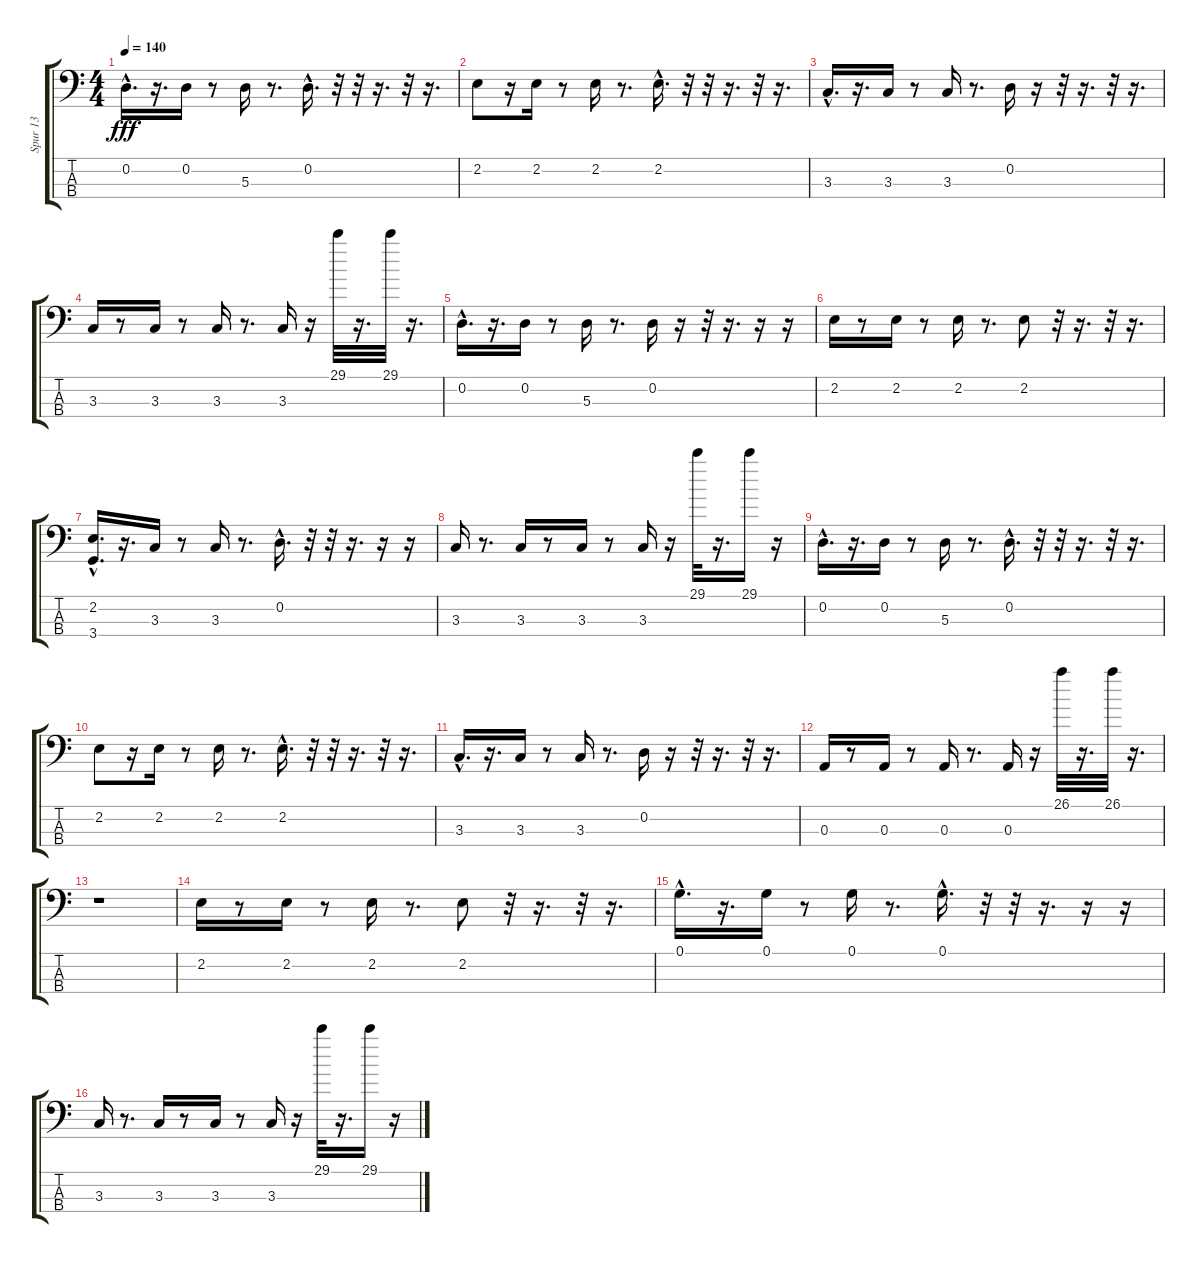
\track ("Spur 13" "Spur 13") {instrument synthbass1}
\staff {score tabs}
\tuning (G2 D2 A1 E1) {hide}
\ts (4 4)
\tempo 140
\clef f4
\ks c
0.2{hac}.16{d dy fff} r.16{d} 0.2.16 r.8 5.3.16 r.8{d} 0.2{hac}.16{d} r.32 r.32 r.16{d} r.32 r.16{d} |
2.2.8 r.16 2.2.16 r.8 2.2.16 r.8{d} 2.2{hac}.16{d} r.32 r.32 r.16{d} r.32 r.16{d} |
3.3{hac}.16{d} r.16{d} 3.3.16 r.8 3.3.16 r.8{d} 0.2.16 r.16 r.32 r.16{d} r.32 r.16{d} |
3.3.16 r.8 3.3.16 r.8 3.3.16 r.8{d} 3.3.16 r.16 29.1.32 r.16{d} 29.1.32 r.16{d} |
0.2{hac}.16{d} r.16{d} 0.2.16 r.8 5.3.16 r.8{d} 0.2.16 r.16 r.32 r.16{d} r.16 r.16 |
2.2.16 r.8 2.2.16 r.8 2.2.16 r.8{d} 2.2.8 r.32 r.16{d} r.32 r.16{d} |
(2.2 3.4{hac}).16{d} r.16{d} 3.3.16 r.8 3.3.16 r.8{d} 0.2{hac}.16{d} r.32 r.32 r.16{d} r.16 r.16 |
3.3.16 r.8{d} 3.3.16 r.8 3.3.16 r.8 3.3.16 r.16 29.1.32 r.16{d} 29.1.16 r.16 |
0.2{hac}.16{d} r.16{d} 0.2.16 r.8 5.3.16 r.8{d} 0.2{hac}.16{d} r.32 r.32 r.16{d} r.32 r.16{d} |
2.2.8 r.16 2.2.16 r.8 2.2.16 r.8{d} 2.2{hac}.16{d} r.32 r.32 r.16{d} r.32 r.16{d} |
3.3{hac}.16{d} r.16{d} 3.3.16 r.8 3.3.16 r.8{d} 0.2.16 r.16 r.32 r.16{d} r.32 r.16{d} |
0.3.16 r.8 0.3.16 r.8 0.3.16 r.8{d} 0.3.16 r.16 26.1.32 r.16{d} 26.1.32 r.16{d} |
r.1 |
2.2.16 r.8 2.2.16 r.8 2.2.16 r.8{d} 2.2.8 r.32 r.16{d} r.32 r.16{d} |
0.1{hac}.16{d} r.16{d} 0.1.16 r.8 0.1.16 r.8{d} 0.1{hac}.16{d} r.32 r.32 r.16{d} r.16 r.16 |
3.3.16 r.8{d} 3.3.16 r.8 3.3.16 r.8 3.3.16 r.16 29.1.32 r.16{d} 29.1.16 r.16
